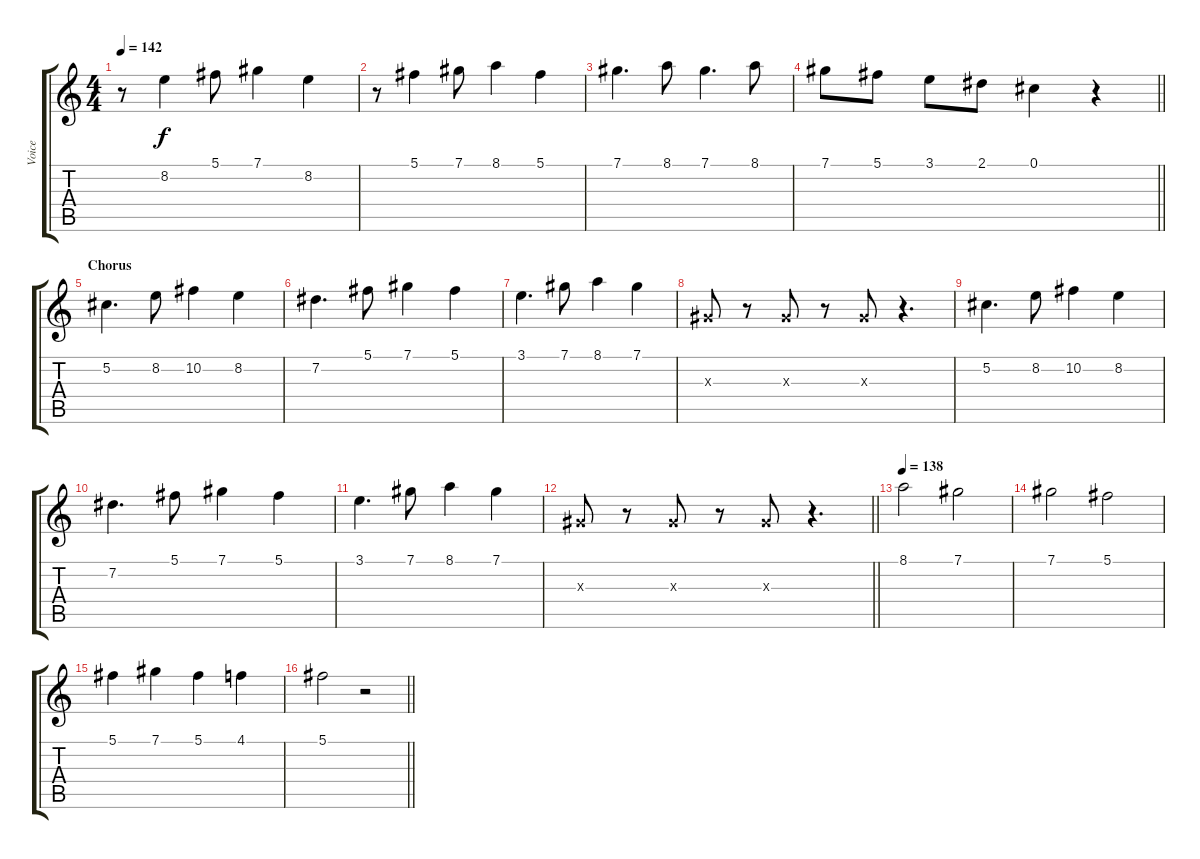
\track ("Voice" "Voice") {instrument contrabass}
\staff {score tabs}
\tuning (Db4 Ab3 E3 B2 Gb2 Db2) {hide}
\ts (4 4)
\tempo 142
\clef g2
\ks c
r.8{dy f} 8.2.4 5.1.8 7.1.4 8.2.4 |
r.8 5.1.4 7.1.8 8.1.4 5.1.4 |
7.1.4{d} 8.1.8 7.1.4{d} 8.1.8 |
\barLineRight lightlight
7.1.8 5.1.8 3.1.8 2.1.8 0.1.4 r.4 |
\section ("" "Chorus")
5.2.4{d} 8.2.8 10.2.4 8.2.4 |
7.2.4{d} 5.1.8 7.1.4 5.1.4 |
3.1.4{d} 7.1.8 8.1.4 7.1.4 |
4.3{x}.8 r.8 4.3{x}.8 r.8 4.3{x}.8 r.4{d} |
5.2.4{d} 8.2.8 10.2.4 8.2.4 |
7.2.4{d} 5.1.8 7.1.4 5.1.4 |
3.1.4{d} 7.1.8 8.1.4 7.1.4 |
\barLineRight lightlight
4.3{x}.8 r.8 4.3{x}.8 r.8 4.3{x}.8 r.4{d} |
\section ("" "")
\tempo 138
8.1.2 7.1.2 |
7.1.2 5.1.2 |
5.1.4 7.1.4 5.1.4 4.1.4 |
\barLineRight lightlight
5.1.2 r.2
